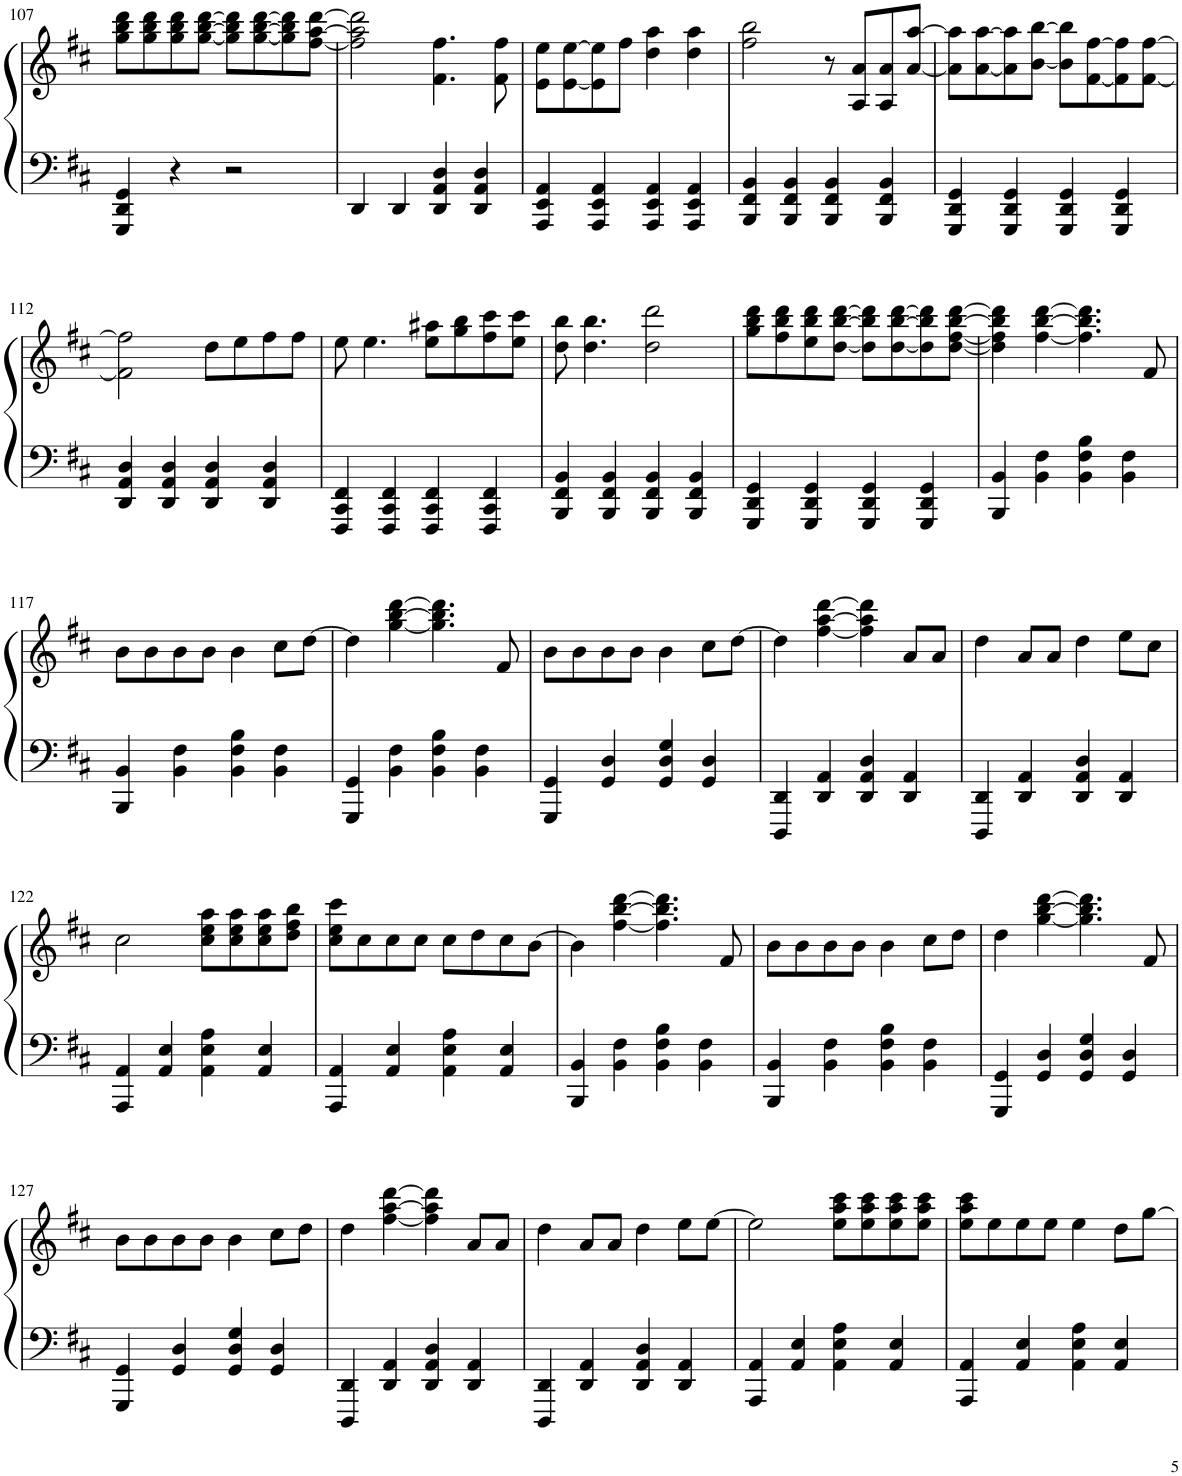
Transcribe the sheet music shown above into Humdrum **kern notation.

**kern	**kern
*part1	*part1
*staff2	*staff1
*I"Piano	*
*I'Pno.	*
!!LO:PB:g=z
*clefF4	*clefG2
*k[f#c#]	*k[f#c#]
*M4/4	*M4/4
=107	=107
4GGG/ 4DD/ 4GG/	8gg\ 8bb\ 8ddd\L
.	8gg\ 8bb\ 8ddd\
4r	8gg\ 8bb\ 8ddd\
.	[8gg\ [8bb\ [8ddd\J
2r	8gg\] 8bb\] 8ddd\]L
.	[8gg\ [8bb\ [8ddd\
.	8gg\] 8bb\] 8ddd\]
.	[8ff#\ [8aa\ [8ddd\J
=108	=108
4DD/	2ff#\] 2aa\] 2ddd\]
4DD/	.
4DD/ 4AA/ 4D/	4.f#\ 4.ff#\
4DD/ 4AA/ 4D/	.
.	8f#\ 8ff#\
=109	=109
4AAA/ 4EE/ 4AA/	8e\ 8ee\L
.	[8e\ [8ee\
4AAA/ 4EE/ 4AA/	8e\] 8ee\]
.	8ff#\J
4AAA/ 4EE/ 4AA/	4dd\ 4aa\
4AAA/ 4EE/ 4AA/	4dd\ 4aa\
=110	=110
4BBB/ 4FF#/ 4BB/	2ff#\ 2bb\
4BBB/ 4FF#/ 4BB/	.
4BBB/ 4FF#/ 4BB/	8r
.	8A/ 8a/L
4BBB/ 4FF#/ 4BB/	8A/ 8a/
.	[8a/ [8aa/J
=111	=111
4GGG/ 4DD/ 4GG/	8a\] 8aa\]L
.	[8a\ [8aa\
4GGG/ 4DD/ 4GG/	8a\] 8aa\]
.	[8b\ [8bb\J
4GGG/ 4DD/ 4GG/	8b\] 8bb\]L
.	[8f#\ [8ff#\
4GGG/ 4DD/ 4GG/	8f#\] 8ff#\]
.	[8f#\ [8ff#\J
!!LO:LB:g=z
=112	=112
4DD/ 4AA/ 4D/	2f#\] 2ff#\]
4DD/ 4AA/ 4D/	.
4DD/ 4AA/ 4D/	8dd\L
.	8ee\
4DD/ 4AA/ 4D/	8ff#\
.	8ff#\J
=113	=113
4FFF#/ 4CC#/ 4FF#/	8ee\
.	4.ee\
4FFF#/ 4CC#/ 4FF#/	.
4FFF#/ 4CC#/ 4FF#/	8ee\ 8aa#X\L
.	8gg\ 8bb\
4FFF#/ 4CC#/ 4FF#/	8ff#\ 8ccc#\
.	8ee\ 8ccc#\J
=114	=114
4BBB/ 4FF#/ 4BB/	8dd\ 8bb\
.	4.dd\ 4.bb\
4BBB/ 4FF#/ 4BB/	.
4BBB/ 4FF#/ 4BB/	2dd\ 2ddd\
4BBB/ 4FF#/ 4BB/	.
=115	=115
4GGG/ 4DD/ 4GG/	8gg\ 8bb\ 8ddd\L
.	8ff#\ 8bb\ 8ddd\
4GGG/ 4DD/ 4GG/	8ee\ 8bb\ 8ddd\
.	[8dd\ [8bb\ [8ddd\J
4GGG/ 4DD/ 4GG/	8dd\] 8bb\] 8ddd\]L
.	[8dd\ [8bb\ [8ddd\
4GGG/ 4DD/ 4GG/	8dd\] 8bb\] 8ddd\]
.	[8dd\ [8ff#\ [8bb\ [8ddd\J
=116	=116
4BBB/ 4BB/	4dd\] 4ff#\] 4bb\] 4ddd\]
4BB\ 4F#\	[4ff#\ [4bb\ [4ddd\
4BB\ 4F#\ 4B\	4.ff#\] 4.bb\] 4.ddd\]
4BB\ 4F#\	.
.	8f#/
!!LO:LB:g=z
=117	=117
4BBB/ 4BB/	8b\L
.	8b\
4BB\ 4F#\	8b\
.	8b\J
4BB\ 4F#\ 4B\	4b\
4BB\ 4F#\	8cc#\L
.	[8dd\J
=118	=118
4GGG/ 4GG/	4dd\]
4BB\ 4F#\	[4gg\ [4bb\ [4ddd\
4BB\ 4F#\ 4B\	4.gg\] 4.bb\] 4.ddd\]
4BB\ 4F#\	.
.	8f#/
=119	=119
4GGG/ 4GG/	8b\L
.	8b\
4GG/ 4D/	8b\
.	8b\J
4GG/ 4D/ 4G/	4b\
4GG/ 4D/	8cc#\L
.	[8dd\J
=120	=120
4DDD/ 4DD/	4dd\]
4DD/ 4AA/	[4ff#\ [4aa\ [4ddd\
4DD/ 4AA/ 4D/	4ff#\] 4aa\] 4ddd\]
4DD/ 4AA/	8a/L
.	8a/J
=121	=121
4DDD/ 4DD/	4dd\
4DD/ 4AA/	8a/L
.	8a/J
4DD/ 4AA/ 4D/	4dd\
4DD/ 4AA/	8ee\L
.	8cc#\J
!!LO:LB:g=z
=122	=122
4AAA/ 4AA/	2cc#\
4AA/ 4E/	.
4AA\ 4E\ 4A\	8cc#\ 8ee\ 8aa\L
.	8cc#\ 8ee\ 8aa\
4AA/ 4E/	8cc#\ 8ee\ 8aa\
.	8dd\ 8ff#\ 8bb\J
=123	=123
4AAA/ 4AA/	8cc#\ 8ee\ 8ccc#\L
.	8cc#\
4AA/ 4E/	8cc#\
.	8cc#\J
4AA\ 4E\ 4A\	8cc#\L
.	8dd\
4AA/ 4E/	8cc#\
.	[8b\J
=124	=124
4BBB/ 4BB/	4b\]
4BB\ 4F#\	[4ff#\ [4bb\ [4ddd\
4BB\ 4F#\ 4B\	4.ff#\] 4.bb\] 4.ddd\]
4BB\ 4F#\	.
.	8f#/
=125	=125
4BBB/ 4BB/	8b\L
.	8b\
4BB\ 4F#\	8b\
.	8b\J
4BB\ 4F#\ 4B\	4b\
4BB\ 4F#\	8cc#\L
.	8dd\J
=126	=126
4GGG/ 4GG/	4dd\
4GG/ 4D/	[4gg\ [4bb\ [4ddd\
4GG/ 4D/ 4G/	4.gg\] 4.bb\] 4.ddd\]
4GG/ 4D/	.
.	8f#/
!!LO:LB:g=z
=127	=127
4GGG/ 4GG/	8b\L
.	8b\
4GG/ 4D/	8b\
.	8b\J
4GG/ 4D/ 4G/	4b\
4GG/ 4D/	8cc#\L
.	8dd\J
=128	=128
4DDD/ 4DD/	4dd\
4DD/ 4AA/	[4ff#\ [4aa\ [4ddd\
4DD/ 4AA/ 4D/	4ff#\] 4aa\] 4ddd\]
4DD/ 4AA/	8a/L
.	8a/J
=129	=129
4DDD/ 4DD/	4dd\
4DD/ 4AA/	8a/L
.	8a/J
4DD/ 4AA/ 4D/	4dd\
4DD/ 4AA/	8ee\L
.	[8ee\J
=130	=130
4AAA/ 4AA/	2ee\]
4AA/ 4E/	.
4AA\ 4E\ 4A\	8ee\ 8aa\ 8ccc#\L
.	8ee\ 8aa\ 8ccc#\
4AA/ 4E/	8ee\ 8aa\ 8ccc#\
.	8ee\ 8aa\ 8ccc#\J
=131	=131
4AAA/ 4AA/	8ee\ 8aa\ 8ccc#\L
.	8ee\
4AA/ 4E/	8ee\
.	8ee\J
4AA\ 4E\ 4A\	4ee\
4AA/ 4E/	8dd\L
.	[8gg\J
=	=
*-	*-
